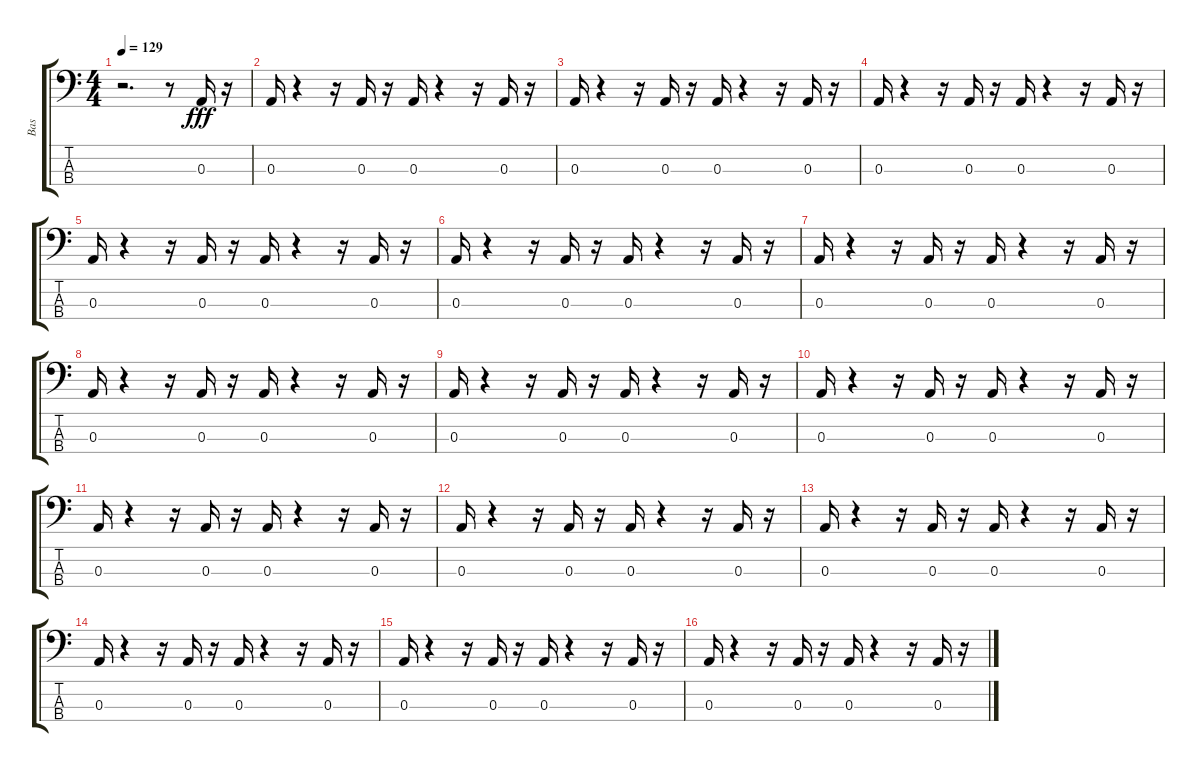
\track ("Bas" "Bas") {instrument electricbassfinger}
\staff {score tabs}
\tuning (G2 D2 A1 E1) {hide}
\ts (4 4)
\tempo 129
\clef f4
\ks c
r.2{d dy fff instrument electricbassfinger} r.8 0.3.16 r.16 |
0.3.16 r.4 r.16 0.3.16 r.16 0.3.16 r.4 r.16 0.3.16 r.16 |
0.3.16 r.4 r.16 0.3.16 r.16 0.3.16 r.4 r.16 0.3.16 r.16 |
0.3.16 r.4 r.16 0.3.16 r.16 0.3.16 r.4 r.16 0.3.16 r.16 |
0.3.16 r.4 r.16 0.3.16 r.16 0.3.16 r.4 r.16 0.3.16 r.16 |
0.3.16 r.4 r.16 0.3.16 r.16 0.3.16 r.4 r.16 0.3.16 r.16 |
0.3.16 r.4 r.16 0.3.16 r.16 0.3.16 r.4 r.16 0.3.16 r.16 |
0.3.16 r.4 r.16 0.3.16 r.16 0.3.16 r.4 r.16 0.3.16 r.16 |
0.3.16 r.4 r.16 0.3.16 r.16 0.3.16 r.4 r.16 0.3.16 r.16 |
0.3.16 r.4 r.16 0.3.16 r.16 0.3.16 r.4 r.16 0.3.16 r.16 |
0.3.16 r.4 r.16 0.3.16 r.16 0.3.16 r.4 r.16 0.3.16 r.16 |
0.3.16 r.4 r.16 0.3.16 r.16 0.3.16 r.4 r.16 0.3.16 r.16 |
0.3.16 r.4 r.16 0.3.16 r.16 0.3.16 r.4 r.16 0.3.16 r.16 |
0.3.16 r.4 r.16 0.3.16 r.16 0.3.16 r.4 r.16 0.3.16 r.16 |
0.3.16 r.4 r.16 0.3.16 r.16 0.3.16 r.4 r.16 0.3.16 r.16 |
0.3.16 r.4 r.16 0.3.16 r.16 0.3.16 r.4 r.16 0.3.16 r.16
